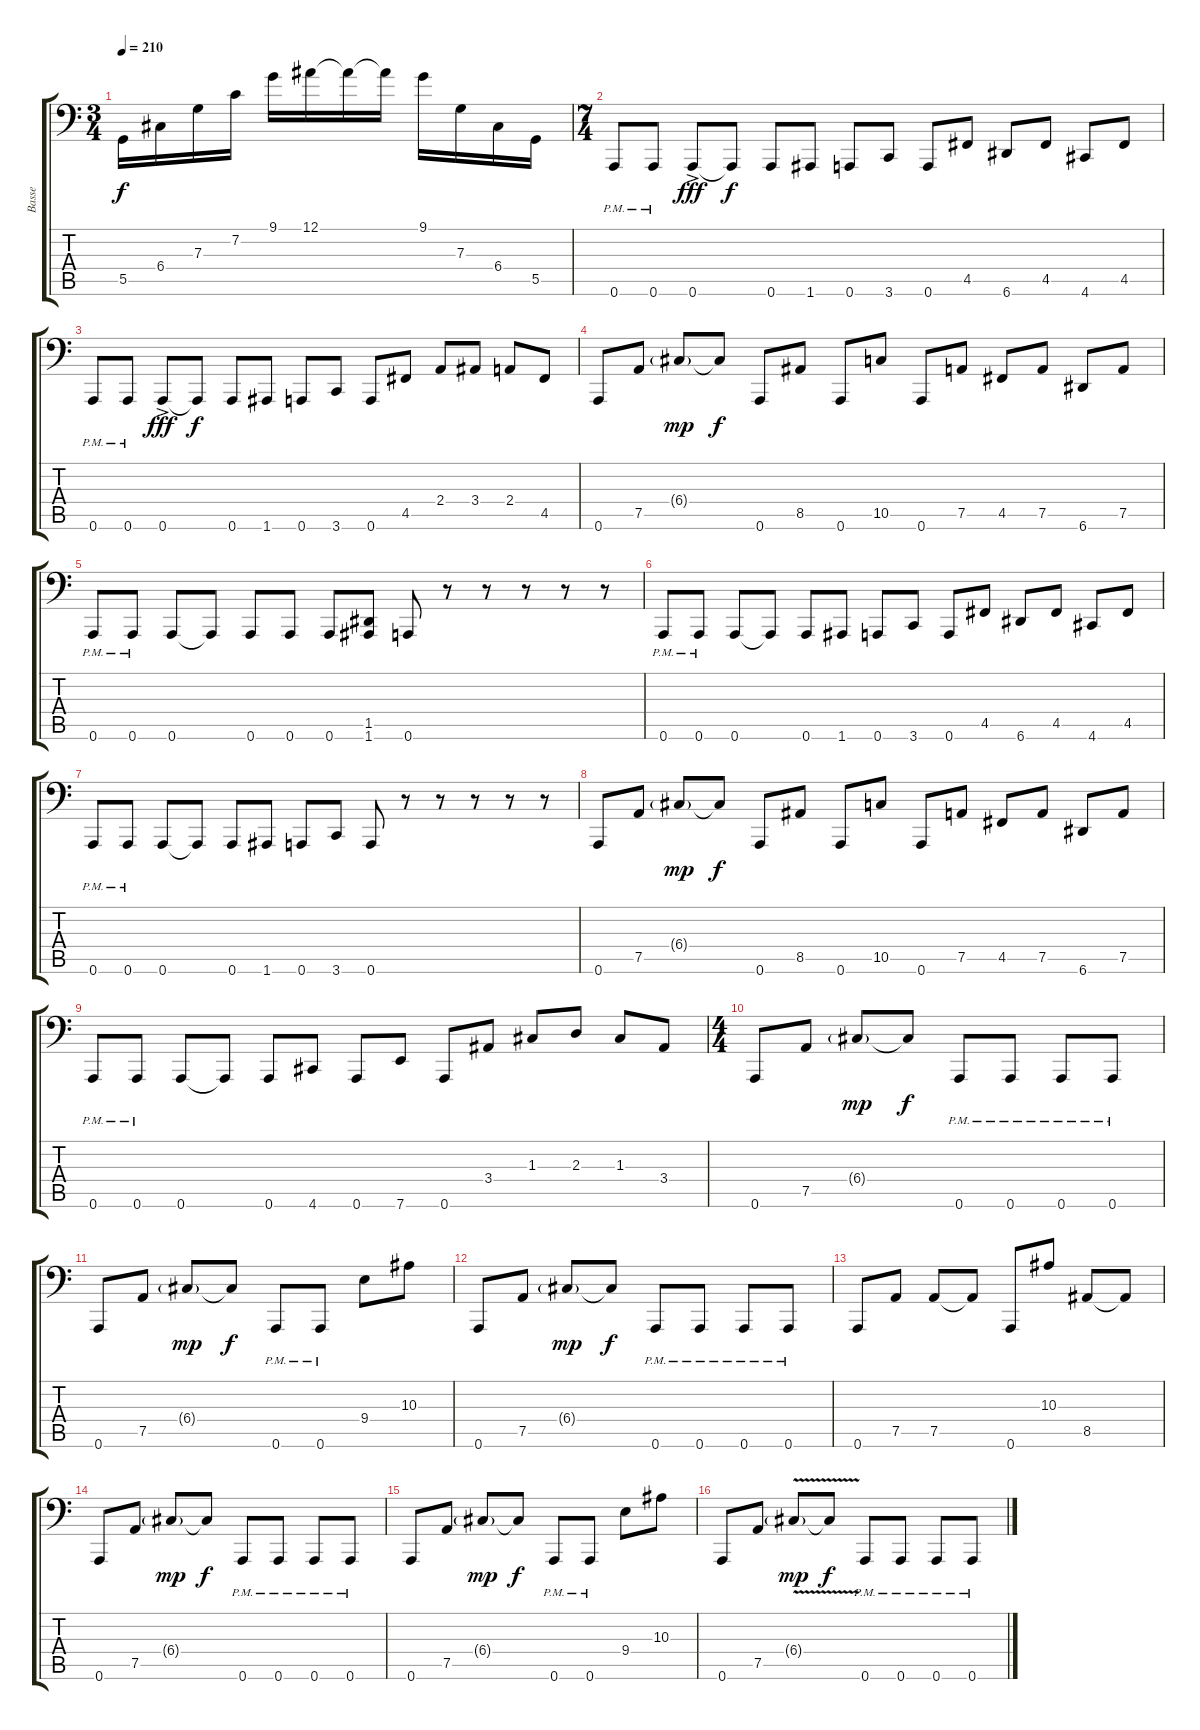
\track ("Basse" "Basse") {instrument electricbasspick}
\staff {score tabs}
\tuning (Bb2 F2 C2 G1 D1 A0) {hide}
\ts (3 4)
\tempo 210
\clef f4
\ks c
5.5.16{dy f volume 16 instrument electricbasspick} 6.4.16 7.3.16 7.2.16 9.1.16 12.1.16 12.1{t}.16 12.1{t}.16 9.1.16 7.3.16 6.4.16 5.5.16 |
\ts (7 4)
0.6{pm}.8{volume 11} 0.6{pm}.8 0.6{ac}.8{dy fff} 0.6{t}.8{dy f} 0.6.8 1.6.8 0.6.8 3.6.8 0.6.8 4.5.8 6.6.8 4.5.8 4.6.8 4.5.8 |
0.6{pm}.8 0.6{pm}.8 0.6{ac}.8{dy fff} 0.6{t}.8{dy f} 0.6.8 1.6.8 0.6.8 3.6.8 0.6.8 4.5.8 2.4.8 3.4.8 2.4.8 4.5.8 |
0.6.8 7.5.8 6.4{g}.8{dy mp} 6.4{t}.8{dy f} 0.6.8 8.5.8 0.6.8 10.5.8 0.6.8 7.5.8 4.5.8 7.5.8 6.6.8 7.5.8 |
0.6{pm}.8 0.6{pm}.8 0.6.8 0.6{t}.8 0.6.8 0.6.8 0.6.8 (1.5 1.6).8 0.6.8 r.8 r.8 r.8 r.8 r.8 |
0.6{pm}.8 0.6{pm}.8 0.6.8 0.6{t}.8 0.6.8 1.6.8 0.6.8 3.6.8 0.6.8 4.5.8 6.6.8 4.5.8 4.6.8 4.5.8 |
0.6{pm}.8 0.6{pm}.8 0.6.8 0.6{t}.8 0.6.8 1.6.8 0.6.8 3.6.8 0.6.8 r.8 r.8 r.8 r.8 r.8 |
0.6.8 7.5.8 6.4{g}.8{dy mp} 6.4{t}.8{dy f} 0.6.8 8.5.8 0.6.8 10.5.8 0.6.8 7.5.8 4.5.8 7.5.8 6.6.8 7.5.8 |
0.6{pm}.8 0.6{pm}.8 0.6.8 0.6{t}.8 0.6.8 4.6.8 0.6.8 7.6.8 0.6.8 3.4.8 1.3.8 2.3.8 1.3.8 3.4.8 |
\ts (4 4)
0.6.8 7.5.8 6.4{g}.8{dy mp} 6.4{t}.8{dy f} 0.6{pm}.8 0.6{pm}.8 0.6{pm}.8 0.6{pm}.8 |
0.6.8 7.5.8 6.4{g}.8{dy mp} 6.4{t}.8{dy f} 0.6{pm}.8 0.6{pm}.8 9.4.8 10.3.8 |
0.6.8 7.5.8 6.4{g}.8{dy mp} 6.4{t}.8{dy f} 0.6{pm}.8 0.6{pm}.8 0.6{pm}.8 0.6{pm}.8 |
0.6.8 7.5.8 7.5.8 7.5{t}.8 0.6.8 10.3.8 8.5.8 8.5{t}.8 |
0.6.8 7.5.8 6.4{g}.8{dy mp} 6.4{t}.8{dy f} 0.6{pm}.8 0.6{pm}.8 0.6{pm}.8 0.6{pm}.8 |
0.6.8 7.5.8 6.4{g}.8{dy mp} 6.4{t}.8{dy f} 0.6{pm}.8 0.6{pm}.8 9.4.8 10.3.8 |
0.6.8 7.5.8 6.4{v g}.8{dy mp} 6.4{t}.8{dy f} 0.6{pm}.8 0.6{pm}.8 0.6{pm}.8 0.6{pm}.8
